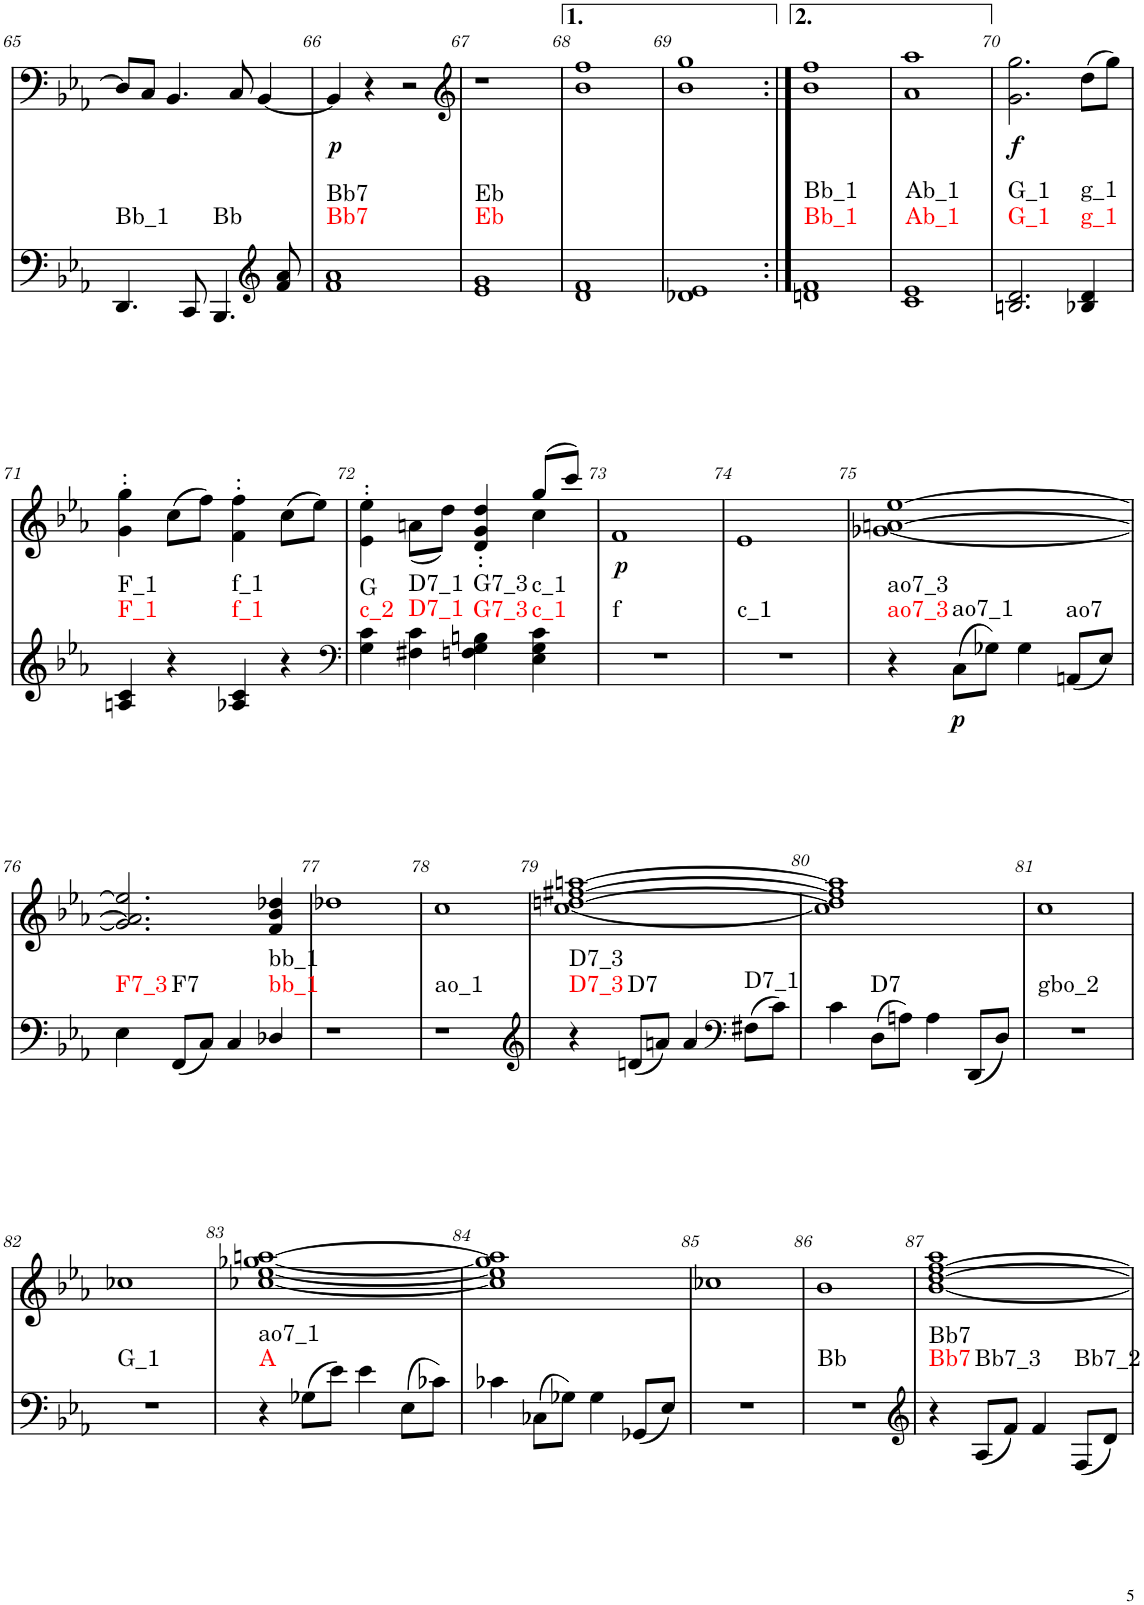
**kern	**dynam	**harte	**kern	**text
*part2	*part2	*part2	*part1	*part1
*staff2	*staff2	*	*staff1	*staff1
*I"piano	*	*	*I"piano	*
*I'Pno	*	*	*I'Pno	*
!!LO:PB:g=z
*clefF4	*	*	*clefF4	*
*k[b-e-a-]	*	*	*k[b-e-a-]	*
*E-:	*	*	*E-:	*
*M2/2	*	*	*M2/2	*
*met(c|)	*	*	*met(c|)	*
=65	=65	=65	=65	=65
!	!	!LO:H:kt=Bb_1	!	!
4.DD/	.	N	8D/L]	.
.	.	.	8C/J	.
.	.	.	4.BB-/	.
8CC/	.	.	.	.
!	!	!LO:H:kt=Bb	!	!
4.BBB-/	.	N	.	.
.	.	.	8C/	.
.	.	.	[4BB-/	.
*clefG2	*	*	*	*
8f/ 8a-/	.	.	.	.
=66	=66	=66	=66	=66
!	!	!LO:H:n=1:kt=Bb7	!	!LO:LY:b
!	!	!LO:H:n=2:kt=Bb7	!	!
1f 1a-	.	N N	4BB-/]	.
.	.	.	4r	.
.	.	.	2r	.
=67	=67	=67	=67	=67
*	*	*	*clefG2	*
!	!	!LO:H:n=1:kt=Eb	!	!
!	!	!LO:H:n=2:kt=Eb	!	!
1e- 1g	.	N N	1r	.
=68	=68	=68	=68	=68
1d 1f	.	.	1b- 1ff	.
=69	=69	=69	=69	=69
1d-X 1e-	.	.	1b- 1gg	.
=69X1:|!	=69X1:|!	=69X1:|!	=69X1:|!	=69X1:|!
!	!	!LO:H:n=1:kt=Bb_1	!	!
!	!	!LO:H:n=2:kt=Bb_1	!	!
1dn 1f	.	N N	1b- 1ff	.
=69X2	=69X2	=69X2	=69X2	=69X2
!	!	!LO:H:n=1:kt=Ab_1	!	!
!	!	!LO:H:n=2:kt=Ab_1	!	!
1c 1e-	.	N N	1a- 1aa-	.
=70	=70	=70	=70	=70
!	!	!LO:H:n=1:kt=G_1	!	!LO:LY:b
!	!	!LO:H:n=2:kt=G_1	!	!
2.Bn/ 2.d/	.	N N	2.g\ 2.gg\	.
!	!	!LO:H:n=1:kt=g_1	!	!
!	!	!LO:H:n=2:kt=g_1	!	!
4B-X/ 4d/	.	N N	(8dd\L	.
.	.	.	8gg\J)	.
!!LO:LB:g=z
=71	=71	=71	=71	=71
!	!	!LO:H:n=1:kt=F_1	!	!
!	!	!LO:H:n=2:kt=F_1	!	!
4An/ 4c/	.	N N	4g\' 4gg\'	.
4r	.	.	(8cc\L	.
.	.	.	8ff\J)	.
!	!	!LO:H:n=1:kt=f_1	!	!
!	!	!LO:H:n=2:kt=f_1	!	!
4A-X/ 4c/	.	N N	4f\' 4ff\'	.
4r	.	.	(8cc\L	.
.	.	.	8ee-\J)	.
=72	=72	=72	=72	=72
*clefF4	*	*	*	*
*	*	*	*^	*
!	!	!LO:H:n=1:kt=c_2	!	!	!
!	!	!LO:H:n=2:kt=G	!	!	!
4G\ 4c\	.	N N	4e-\' 4ee-\'	4ryy	.
!	!	!LO:H:n=1:kt=D7_1	!	!	!
!	!	!LO:H:n=2:kt=D7_1	!	!	!
4F#X\ 4c\	.	N N	4ryy	(8an\L	.
.	.	.	.	8dd\J)	.
!	!	!LO:H:n=1:kt=G7_3	!	!	!
!	!	!LO:H:n=2:kt=G7_3	!	!	!
4Fn\ 4G\ 4Bn\	.	N N	4d/' 4g/' 4dd/'	4ryy	.
!	!	!LO:H:n=1:kt=c_1	!	!	!
!	!	!LO:H:n=2:kt=c_1	!	!	!
4E-\ 4G\ 4c\	.	N N	(8gg/L	4cc\	.
.	.	.	8ccc/J)	.	.
*	*	*	*v	*v	*
=73	=73	=73	=73	=73
!	!	!LO:H:kt=f	!	!LO:LY:b
1r	.	N	1f	.
=74	=74	=74	=74	=74
!	!	!LO:H:kt=c_1	!	!
1r	.	N	1e-	.
=75	=75	=75	=75	=75
!	!	!LO:H:n=1:kt=ao7_3	!	!
!	!	!LO:H:n=2:kt=ao7_3	!	!
4r	.	N N	[1g-X [1an [1ee-	.
!	!LO:DY:b	!LO:H:kt=ao7_1	!	!
(8C\L	p	N	.	.
8G-X\J)	.	.	.	.
4G-\	.	.	.	.
!	!	!LO:H:kt=ao7	!	!
(8AAn/L	.	N	.	.
8E-/J)	.	.	.	.
!!LO:LB:g=z
=76	=76	=76	=76	=76
!	!	!LO:H:kt=F7_3	!	!
4E-\	.	N	2.g-/] 2.a/] 2.ee-/]	.
!	!	!LO:H:kt=F7	!	!
(8FF/L	.	N	.	.
8C/J)	.	.	.	.
4C/	.	.	.	.
!	!	!LO:H:n=1:kt=bb_1	!	!
!	!	!LO:H:n=2:kt=bb_1	!	!
4D-X/	.	N N	4f/ 4b-/ 4dd-X/	.
=77	=77	=77	=77	=77
1r	.	.	1dd-X	.
=78	=78	=78	=78	=78
!	!	!LO:H:kt=ao_1	!	!
1r	.	N	1cc	.
=79	=79	=79	=79	=79
*clefG2	*	*	*	*
!	!	!LO:H:n=1:kt=D7_3	!	!
!	!	!LO:H:n=2:kt=D7_3	!	!
4r	.	N N	[1cc [1ddn [1ff#X [1aan	.
!	!	!LO:H:kt=D7	!	!
(8dn/L	.	N	.	.
8an/J)	.	.	.	.
4a/	.	.	.	.
*clefF4	*	*	*	*
!	!	!LO:H:kt=D7_1	!	!
(8F#X\L	.	N	.	.
8c\J)	.	.	.	.
=80	=80	=80	=80	=80
4c\	.	.	1cc] 1dd] 1ff#] 1aa]	.
!	!	!LO:H:kt=D7	!	!
(8D\L	.	N	.	.
8An\J)	.	.	.	.
4A\	.	.	.	.
(8DD/L	.	.	.	.
8D/J)	.	.	.	.
=81	=81	=81	=81	=81
!	!	!LO:H:kt=gbo_2	!	!
1r	.	N	1cc	.
!!LO:LB:g=z
=82	=82	=82	=82	=82
!	!	!LO:H:kt=G_1	!	!
1r	.	N	1cc-X	.
=83	=83	=83	=83	=83
!	!	!LO:H:n=1:kt=A	!	!
!	!	!LO:H:n=2:kt=ao7_1	!	!
4r	.	N N	[1cc-X [1ee- [1gg-X [1aan	.
(8G-X\L	.	.	.	.
8e-\J)	.	.	.	.
4e-\	.	.	.	.
(8E-\L	.	.	.	.
8c-X\J)	.	.	.	.
=84	=84	=84	=84	=84
4c-X\	.	.	1cc-] 1ee-] 1gg-] 1aa]	.
(8C-X\L	.	.	.	.
8G-X\J)	.	.	.	.
4G-\	.	.	.	.
(8GG-X/L	.	.	.	.
8E-/J)	.	.	.	.
=85	=85	=85	=85	=85
1r	.	.	1cc-X	.
=86	=86	=86	=86	=86
!	!	!LO:H:kt=Bb	!	!
1r	.	N	1b-	.
=87	=87	=87	=87	=87
*clefG2	*	*	*	*
!	!	!LO:H:n=1:kt=Bb7	!	!
!	!	!LO:H:n=2:kt=Bb7	!	!
4r	.	N N	[1b- [1dd [1ff 1aa-	.
!	!	!LO:H:kt=Bb7_3	!	!
(8A-/L	.	N	.	.
8f/J)	.	.	.	.
4f/	.	.	.	.
!	!	!LO:H:kt=Bb7_2	!	!
(8F/L	.	N	.	.
8d/J)	.	.	.	.
=	=	=	=	=
*-	*-	*-	*-	*-
